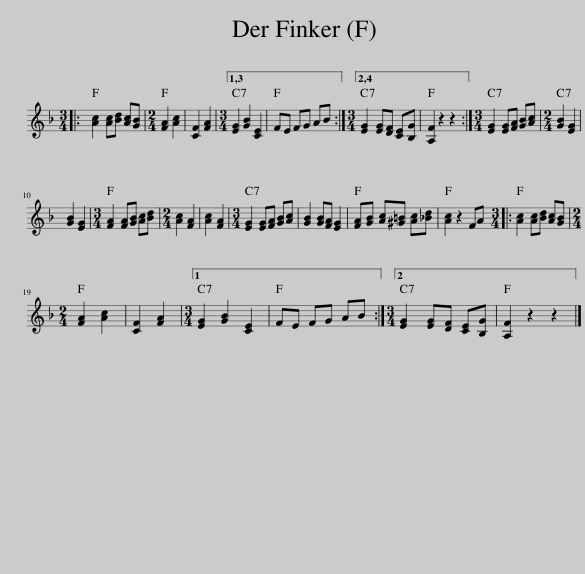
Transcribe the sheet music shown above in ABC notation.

X:1
L:1/8
M:3/4
I:linebreak $
K:F
V:1 treble
V:1
|: [Ac]2 [Ac][Bd] [Ac][GB] |[M:2/4] [FA]2 [Ac]2 | [CF]2 [FA]2 |1,3[M:3/4] [EG]2 [GB]2 [CE]2 | FE FG AB :|2,4 %5
[M:3/4] [EG]2 [EG][DF] [CE][B,G] | [A,F]2 z2 z2 :|[M:3/4] [EG]2 [EG][FA] [GB][Ac] |[M:2/4] [GB]2 [EG]2 |$ [GB]2 [EG]2 | %10
[M:3/4] [FA]2 [FA][GB] [Ac][Bd] |[M:2/4] [Ac]2 [FA]2 | [Ac]2 [FA]2 |[M:3/4] [EG]2 [EG][FA] [GB][Ac] | [GB]2 [GB][FA] [EG]2 | %15
 [FA][GB] [Ac][^G=B] [Ac][_Bd] | [Ac]2 z2 FA |:[M:3/4] [Ac]2 [Ac][Bd] [Ac][GB] |$[M:2/4] [FA]2 [Ac]2 | [CF]2 [FA]2 |1 %20
[M:3/4] [EG]2 [GB]2 [CE]2 | FE FG AB :|2[M:3/4] [EG]2 [EG][DF] [CE][B,G] | [A,F]2 z2 z2 |] %24
